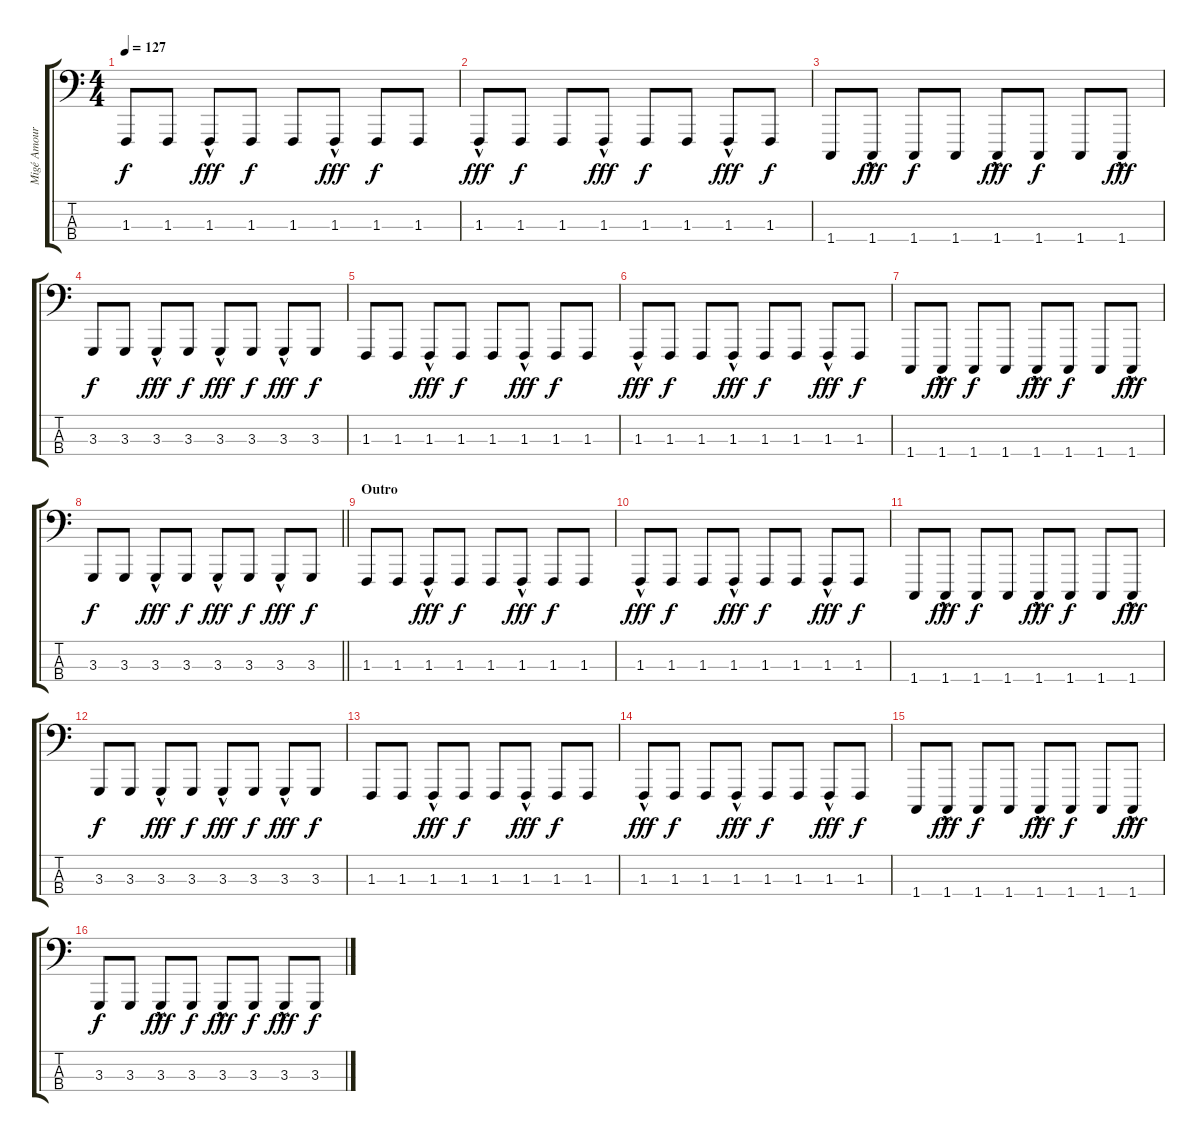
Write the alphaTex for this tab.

\track ("Migé Amour (FX)" "Migé Amour") {instrument pad5bowed}
\staff {score tabs}
\tuning (D2 A1 E1 B0) {hide}
\ts (4 4)
\tempo 127
\clef f4
\ks c
1.3.8{dy f} 1.3.8 1.3{hac}.8{dy fff} 1.3.8{dy f} 1.3.8 1.3{hac}.8{dy fff} 1.3.8{dy f} 1.3.8 |
1.3{hac}.8{dy fff} 1.3.8{dy f} 1.3.8 1.3{hac}.8{dy fff} 1.3.8{dy f} 1.3.8 1.3{hac}.8{dy fff} 1.3.8{dy f} |
1.4.8 1.4{hac}.8{dy fff} 1.4.8{dy f} 1.4.8 1.4{hac}.8{dy fff} 1.4.8{dy f} 1.4.8 1.4{hac}.8{dy fff} |
3.3.8{dy f} 3.3.8 3.3{hac}.8{dy fff} 3.3.8{dy f} 3.3{hac}.8{dy fff} 3.3.8{dy f} 3.3{hac}.8{dy fff} 3.3.8{dy f} |
1.3.8 1.3.8 1.3{hac}.8{dy fff} 1.3.8{dy f} 1.3.8 1.3{hac}.8{dy fff} 1.3.8{dy f} 1.3.8 |
1.3{hac}.8{dy fff} 1.3.8{dy f} 1.3.8 1.3{hac}.8{dy fff} 1.3.8{dy f} 1.3.8 1.3{hac}.8{dy fff} 1.3.8{dy f} |
1.4.8 1.4{hac}.8{dy fff} 1.4.8{dy f} 1.4.8 1.4{hac}.8{dy fff} 1.4.8{dy f} 1.4.8 1.4{hac}.8{dy fff} |
\barLineRight lightlight
3.3.8{dy f} 3.3.8 3.3{hac}.8{dy fff} 3.3.8{dy f} 3.3{hac}.8{dy fff} 3.3.8{dy f} 3.3{hac}.8{dy fff} 3.3.8{dy f} |
\section ("" "Outro")
1.3.8 1.3.8 1.3{hac}.8{dy fff} 1.3.8{dy f} 1.3.8 1.3{hac}.8{dy fff} 1.3.8{dy f} 1.3.8 |
1.3{hac}.8{dy fff} 1.3.8{dy f} 1.3.8 1.3{hac}.8{dy fff} 1.3.8{dy f} 1.3.8 1.3{hac}.8{dy fff} 1.3.8{dy f} |
1.4.8 1.4{hac}.8{dy fff} 1.4.8{dy f} 1.4.8 1.4{hac}.8{dy fff} 1.4.8{dy f} 1.4.8 1.4{hac}.8{dy fff} |
3.3.8{dy f} 3.3.8 3.3{hac}.8{dy fff} 3.3.8{dy f} 3.3{hac}.8{dy fff} 3.3.8{dy f} 3.3{hac}.8{dy fff} 3.3.8{dy f} |
1.3.8 1.3.8 1.3{hac}.8{dy fff} 1.3.8{dy f} 1.3.8 1.3{hac}.8{dy fff} 1.3.8{dy f} 1.3.8 |
1.3{hac}.8{dy fff} 1.3.8{dy f} 1.3.8 1.3{hac}.8{dy fff} 1.3.8{dy f} 1.3.8 1.3{hac}.8{dy fff} 1.3.8{dy f} |
1.4.8 1.4{hac}.8{dy fff} 1.4.8{dy f} 1.4.8 1.4{hac}.8{dy fff} 1.4.8{dy f} 1.4.8 1.4{hac}.8{dy fff} |
3.3.8{dy f} 3.3.8 3.3{hac}.8{dy fff} 3.3.8{dy f} 3.3{hac}.8{dy fff} 3.3.8{dy f} 3.3{hac}.8{dy fff} 3.3.8{dy f}
